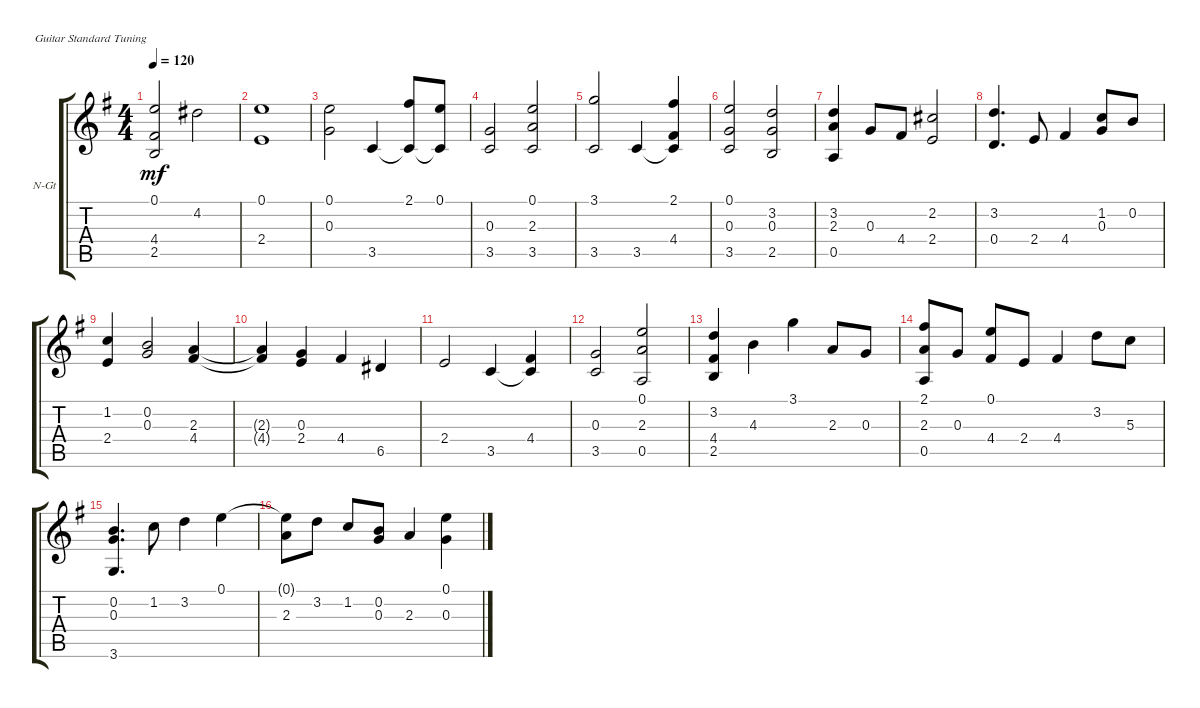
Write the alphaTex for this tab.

\defaultSystemsLayout 4
\bracketExtendMode groupsimilarinstruments
\firstSystemTrackNameOrientation horizontal
\otherSystemsTrackNameOrientation horizontal
\track ("Nylon Guitar" "N-Gt") {instrument acousticguitarnylon}
\staff {score tabs}
\tuning (E4 B3 G3 D3 A2 E2)
\ts (4 4)
\tempo 120
\clef g2
\ks g
(2.5 4.4 0.1).2{dy mf} 4.2.2 |
(2.4 0.1).1 |
(0.1 0.3).2 3.5.4 (3.5{t} 2.1).8 (3.5{t} 0.1).8 |
(3.5 0.3).2 (3.5 2.3 0.1).2 |
(3.5 3.1).2 3.5.4 (3.5{t} 4.4 2.1).4 |
(3.5 0.1 0.3).2 (2.5 3.2 0.3).2 |
(0.5 2.3 3.2).4 0.3.8 4.4.8 (2.4 2.2).2 |
(0.4 3.2).4{d} 2.4.8 4.4.4 (0.3 1.2).8 0.2.8 |
(2.4 1.2).4 (0.3 0.2).2 (4.4 2.3).4 |
(4.4{t} 2.3{t}).4 (2.4 0.3).4 4.4.4 6.5.4 |
2.4.2 3.5.4 (4.4 3.5{t}).4 |
(0.3 3.5).2 (0.5 0.1 2.3).2 |
(3.2 4.4 2.5).4 4.3.4 3.1.4 2.3.8 0.3.8 |
(0.5 2.3 2.1).8 0.3.8 (4.4 0.1).8 2.4.8 4.4.4 3.2.8 5.3.8 |
(3.6 0.3 0.2).4{d} 1.2.8 3.2.4 0.1.4 |
(2.3 0.1{t}).8 3.2.8 1.2.8 (0.3 0.2).8 2.3.4 (0.3 0.1).4
